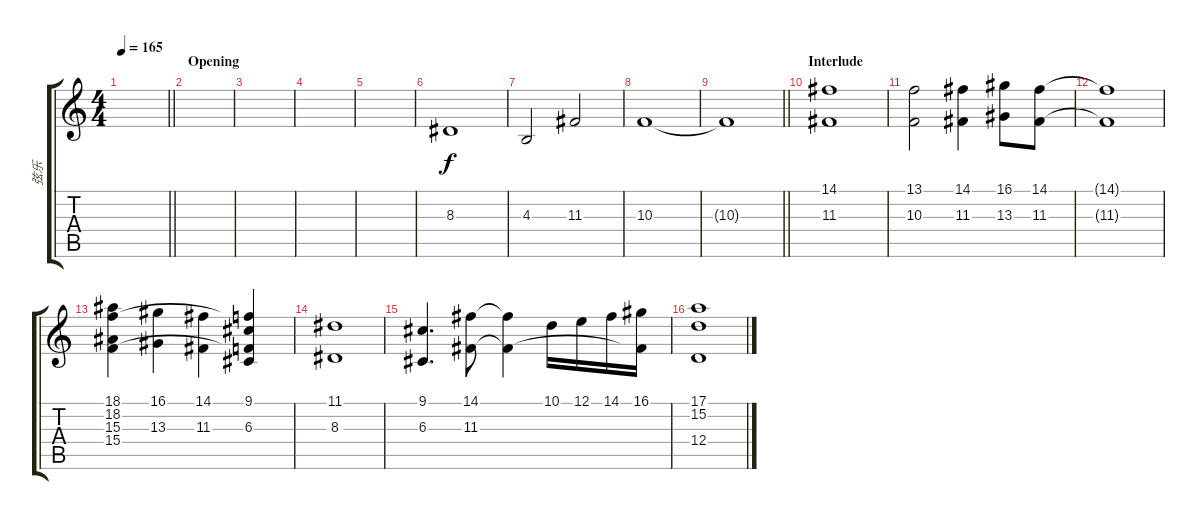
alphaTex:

\track ("弦乐" "弦乐") {instrument stringensemble1}
\staff {score tabs}
\tuning (E4 B3 G3 D3 A2 E2) {hide}
\ts (4 4)
\tempo 165
\clef g2
\barLineRight lightlight
\ks c
|
\section ("" "Opening")
|
|
|
|
8.3.1 |
4.3.2 11.3.2 |
10.3.1 |
\barLineRight lightlight
10.3{t}.1 |
\section ("" "Interlude")
(14.1 11.3).1 |
(13.1 10.3).2 (14.1 11.3).4 (16.1 13.3).8 (14.1 11.3).8 |
(14.1{t} 11.3{t}).1 |
(18.1 18.2 15.3 15.4).4 (16.1 13.3).4 (14.1 11.3).4 (9.1 18.2{t} 6.3 15.4{t}).4 |
(11.1 8.3).1 |
(9.1 6.3).4{d} (14.1 11.3).8 (14.1{t} 11.3{t}).4 10.1.16 12.1.16 14.1.16 (16.1 11.3{t}).16 |
(17.1 15.2 12.4).1
